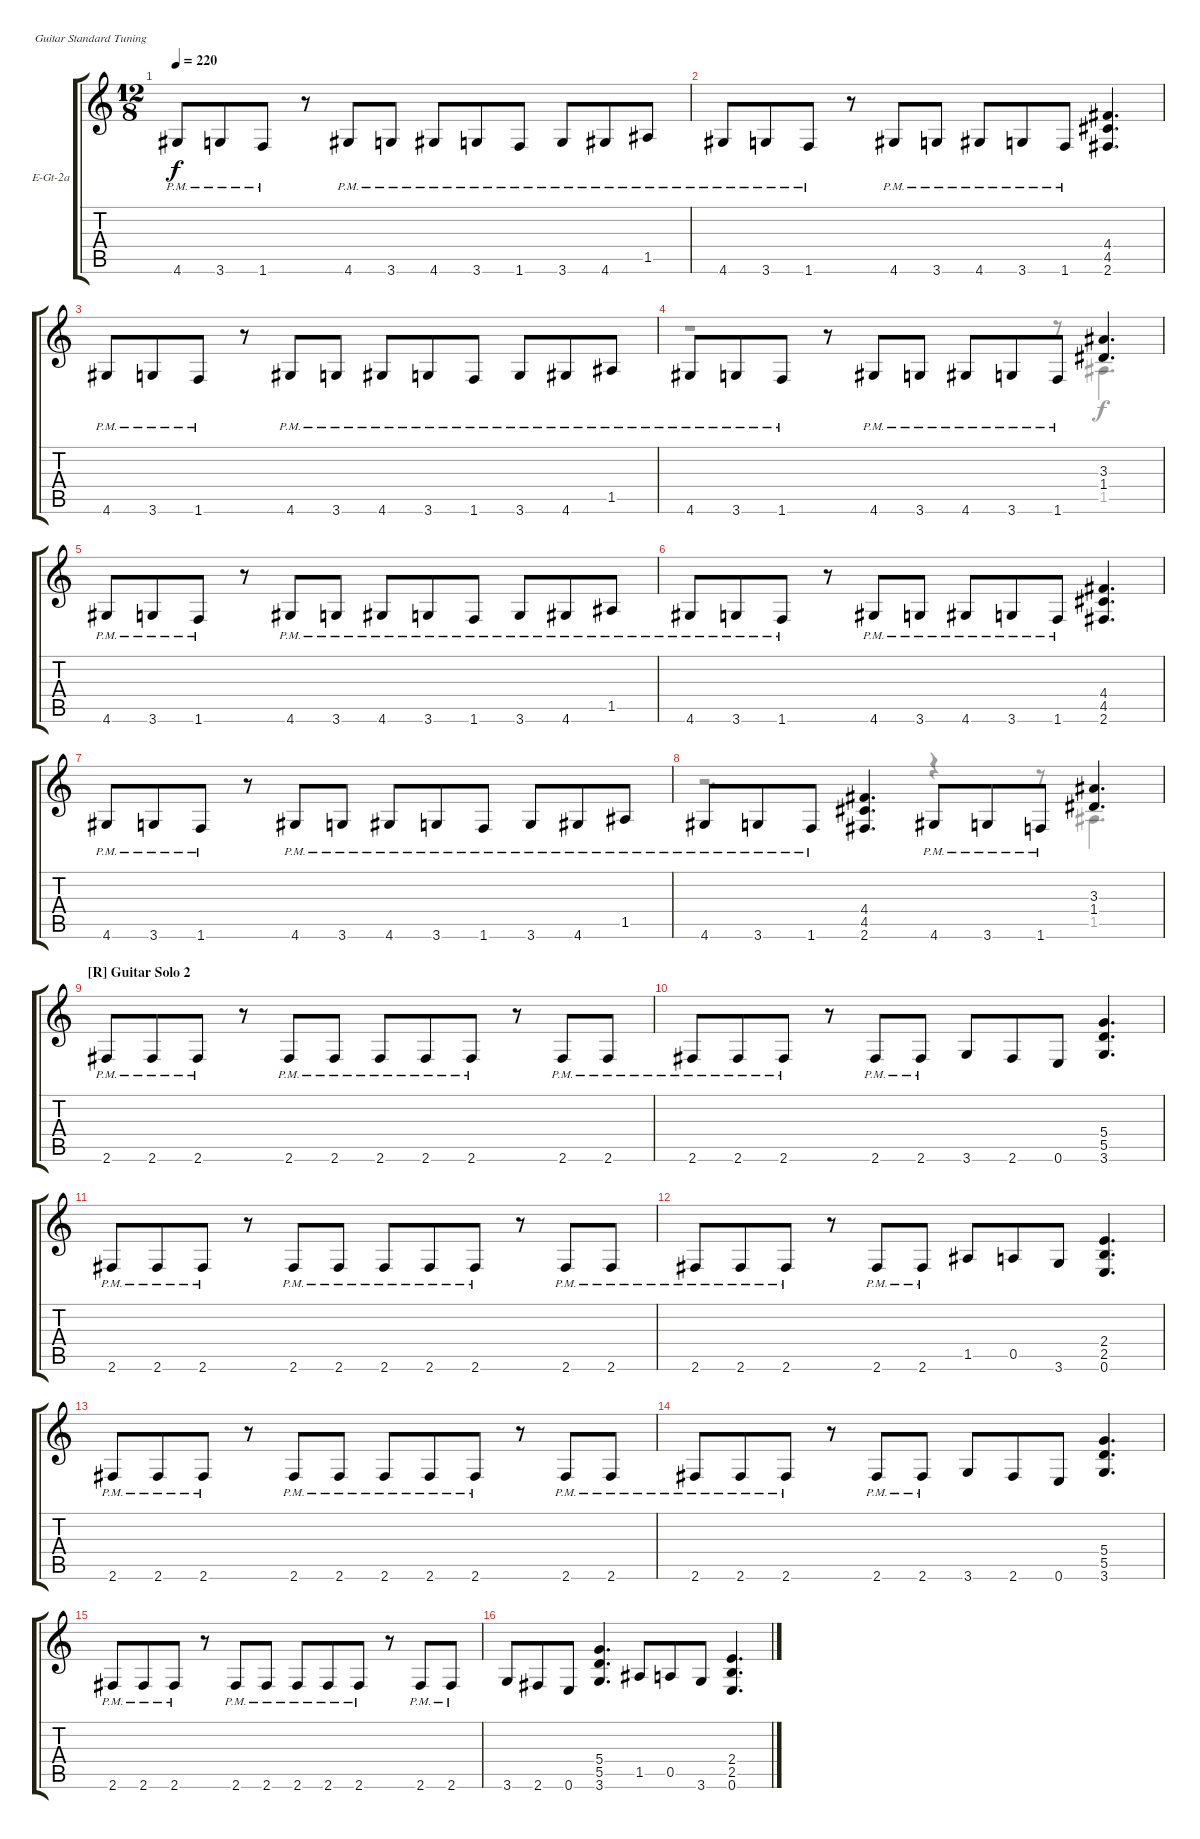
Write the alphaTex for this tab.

\defaultSystemsLayout 4
\bracketExtendMode groupsimilarinstruments
\firstSystemTrackNameOrientation horizontal
\otherSystemsTrackNameOrientation horizontal
\track ("Electric Guitar 2a" "E-Gt-2a") {instrument distortionguitar}
\staff {score tabs}
\tuning (E4 B3 G3 D3 A2 E2)
\voice
\ts (12 8)
\tempo 220
\clef g2
\ks c
4.6{pm}.8{dy f} 3.6{pm}.8 1.6{pm}.8 r.8 4.6{pm}.8 3.6{pm}.8 4.6{pm}.8 3.6{pm}.8 1.6{pm}.8 3.6{pm}.8 4.6{pm}.8 1.5{pm}.8 |
4.6{pm}.8 3.6{pm}.8 1.6{pm}.8 r.8 4.6{pm}.8 3.6{pm}.8 4.6{pm}.8 3.6{pm}.8 1.6{pm}.8 (2.6 4.5 4.4).4{d} |
4.6{pm}.8 3.6{pm}.8 1.6{pm}.8 r.8 4.6{pm}.8 3.6{pm}.8 4.6{pm}.8 3.6{pm}.8 1.6{pm}.8 3.6{pm}.8 4.6{pm}.8 1.5{pm}.8 |
4.6{pm}.8 3.6{pm}.8 1.6{pm}.8 r.8 4.6{pm}.8 3.6{pm}.8 4.6{pm}.8 3.6{pm}.8 1.6{pm}.8 (1.4 3.3).4{d} |
4.6{pm}.8 3.6{pm}.8 1.6{pm}.8 r.8 4.6{pm}.8 3.6{pm}.8 4.6{pm}.8 3.6{pm}.8 1.6{pm}.8 3.6{pm}.8 4.6{pm}.8 1.5{pm}.8 |
4.6{pm}.8 3.6{pm}.8 1.6{pm}.8 r.8 4.6{pm}.8 3.6{pm}.8 4.6{pm}.8 3.6{pm}.8 1.6{pm}.8 (2.6 4.5 4.4).4{d} |
4.6{pm}.8 3.6{pm}.8 1.6{pm}.8 r.8 4.6{pm}.8 3.6{pm}.8 4.6{pm}.8 3.6{pm}.8 1.6{pm}.8 3.6{pm}.8 4.6{pm}.8 1.5{pm}.8 |
4.6{pm}.8 3.6{pm}.8 1.6{pm}.8 (2.6 4.5 4.4).4{d} 4.6{pm}.8 3.6{pm}.8 1.6{pm}.8 (1.4 3.3).4{d} |
\section ("R" "Guitar Solo 2")
2.6{pm}.8 2.6{pm}.8 2.6{pm}.8 r.8 2.6{pm}.8 2.6{pm}.8 2.6{pm}.8 2.6{pm}.8 2.6{pm}.8 r.8 2.6{pm}.8 2.6{pm}.8 |
2.6{pm}.8 2.6{pm}.8 2.6{pm}.8 r.8 2.6{pm}.8 2.6{pm}.8 3.6.8 2.6.8 0.6.8 (3.6 5.5 5.4).4{d} |
2.6{pm}.8 2.6{pm}.8 2.6{pm}.8 r.8 2.6{pm}.8 2.6{pm}.8 2.6{pm}.8 2.6{pm}.8 2.6{pm}.8 r.8 2.6{pm}.8 2.6{pm}.8 |
2.6{pm}.8 2.6{pm}.8 2.6{pm}.8 r.8 2.6{pm}.8 2.6{pm}.8 1.5.8 0.5.8 3.6.8 (0.6 2.5 2.4).4{d} |
2.6{pm}.8 2.6{pm}.8 2.6{pm}.8 r.8 2.6{pm}.8 2.6{pm}.8 2.6{pm}.8 2.6{pm}.8 2.6{pm}.8 r.8 2.6{pm}.8 2.6{pm}.8 |
2.6{pm}.8 2.6{pm}.8 2.6{pm}.8 r.8 2.6{pm}.8 2.6{pm}.8 3.6.8 2.6.8 0.6.8 (3.6 5.5 5.4).4{d} |
2.6{pm}.8 2.6{pm}.8 2.6{pm}.8 r.8 2.6{pm}.8 2.6{pm}.8 2.6{pm}.8 2.6{pm}.8 2.6{pm}.8 r.8 2.6{pm}.8 2.6{pm}.8 |
3.6.8 2.6.8 0.6.8 (3.6 5.5 5.4).4{d} 1.5.8 0.5.8 3.6.8 (0.6 2.5 2.4).4{d}
\voice
\clef g2
\ottava regular
\simile none
\ks c
|
|
|
r.1 r.8 1.5.4{d} |
|
|
|
r.2{d} r.4 r.8 1.5.4{d} |
|
|
|
|
|
|
|
